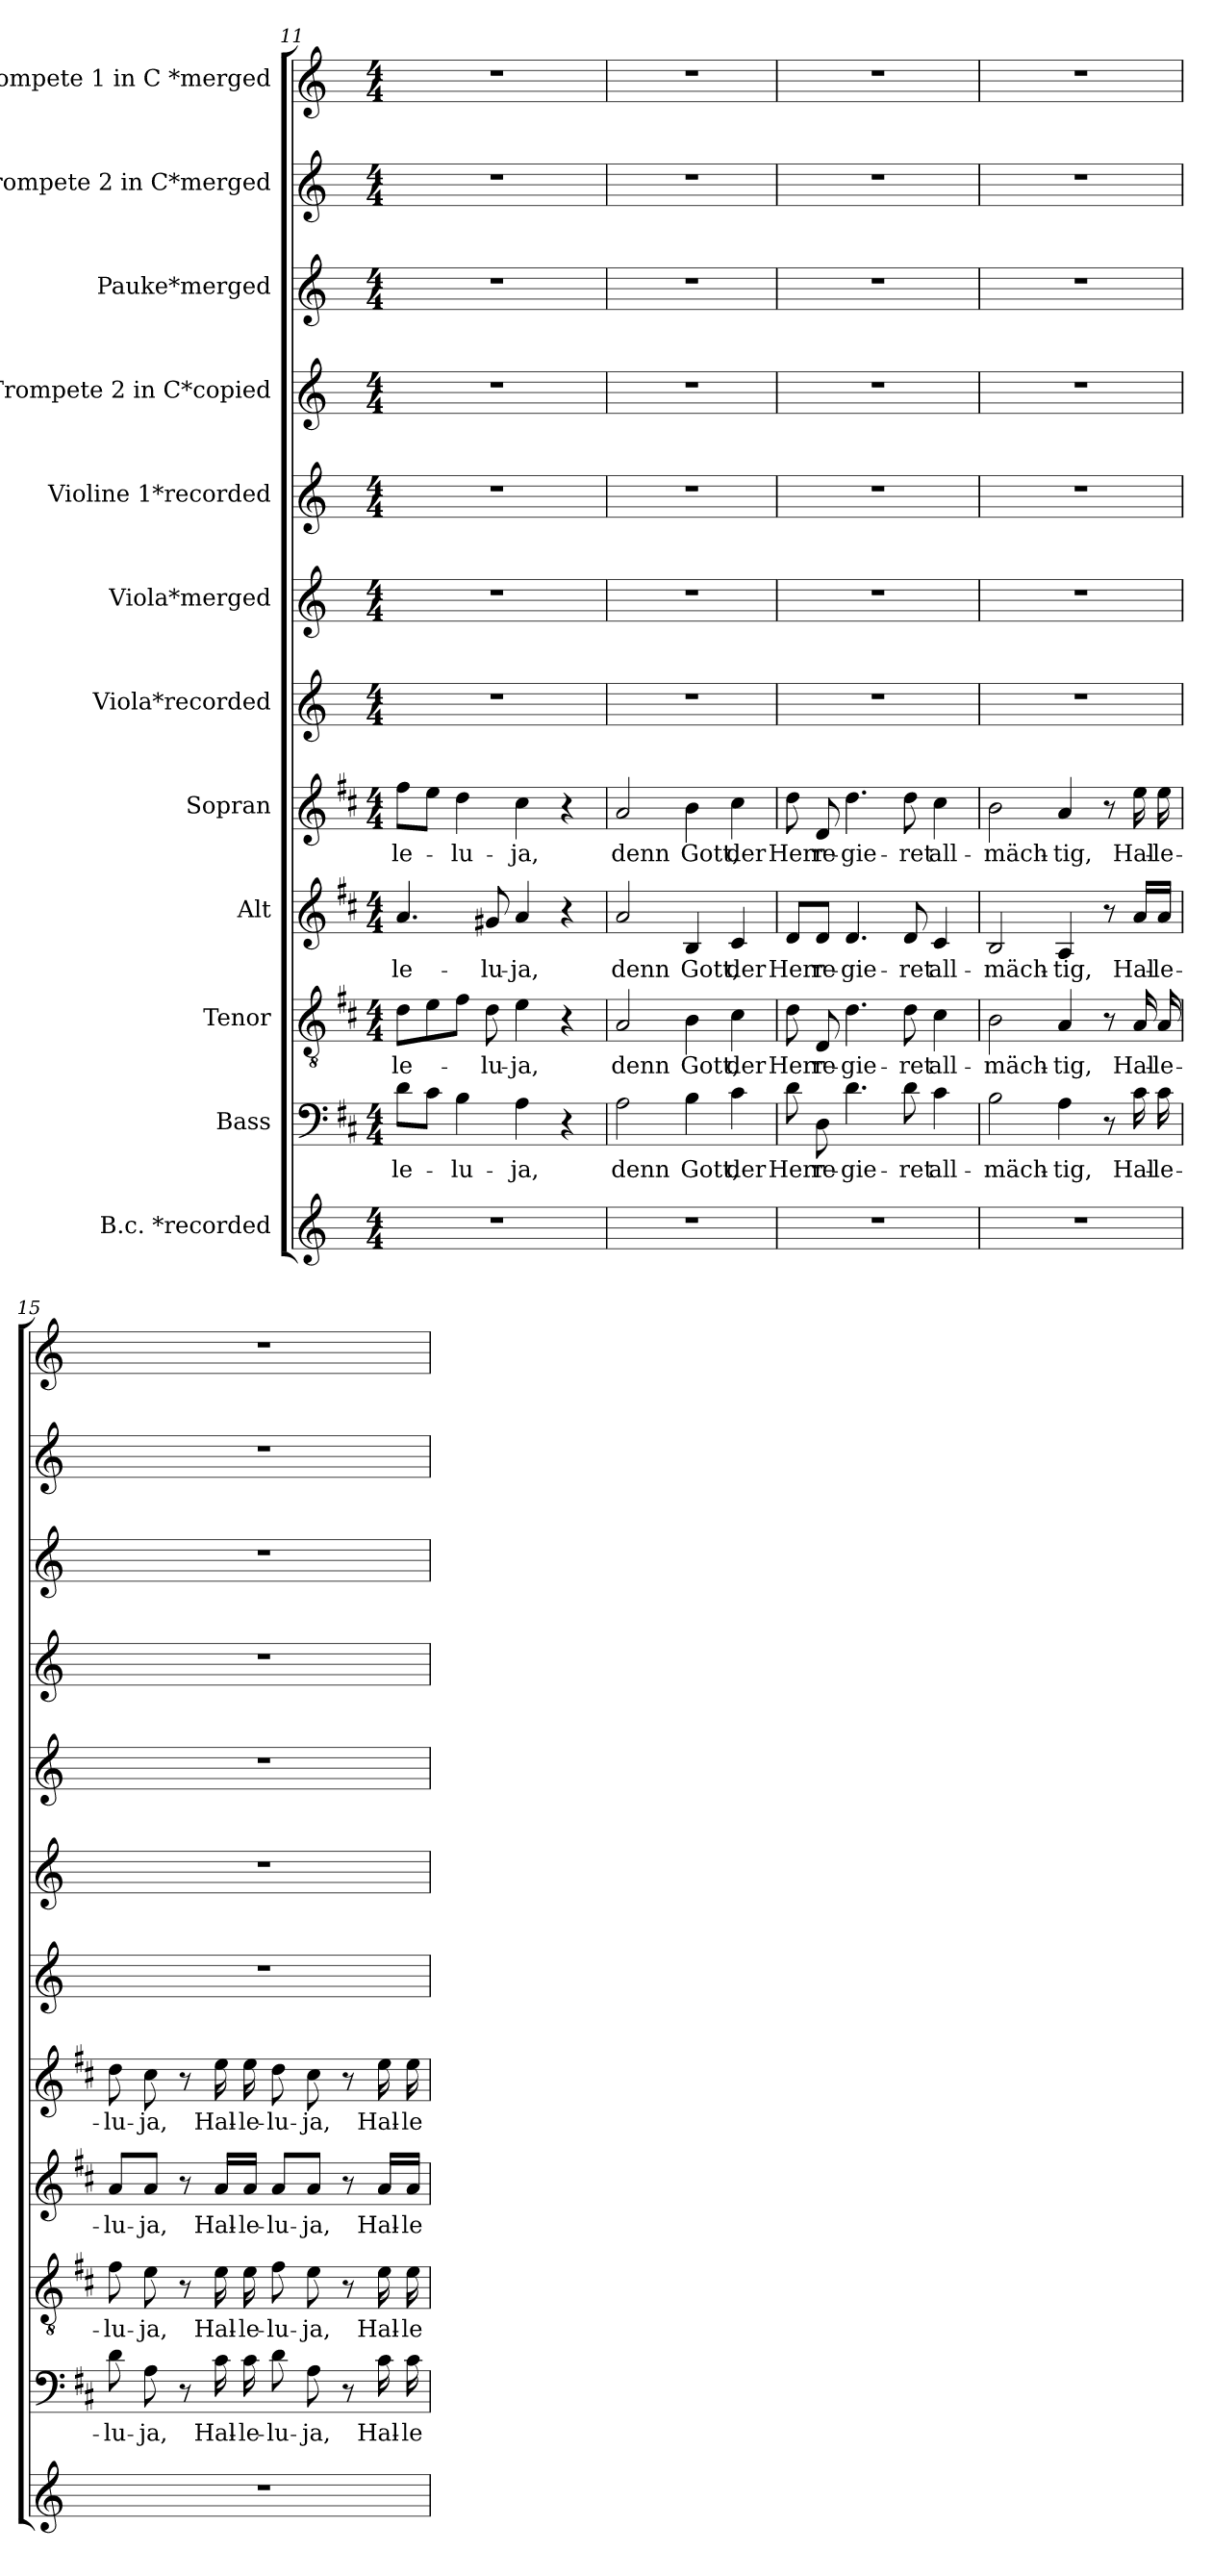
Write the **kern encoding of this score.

**kern	**kern	**text	**kern	**text	**kern	**text	**kern	**text	**kern	**kern	**kern	**kern	**kern	**kern	**kern
*part12	*part11	*part11	*part10	*part10	*part9	*part9	*part8	*part8	*part7	*part6	*part5	*part4	*part3	*part2	*part1
*staff12	*staff11	*staff11	*staff10	*staff10	*staff9	*staff9	*staff8	*staff8	*staff7	*staff6	*staff5	*staff4	*staff3	*staff2	*staff1
*I"B.c. *recorded	*I"Bass	*	*I"Tenor	*	*I"Alt	*	*I"Sopran	*	*I"Viola*recorded	*I"Viola*merged	*I"Violine 1*recorded	*I"Trompete 2 in C*copied	*I"Pauke*merged	*I"Trompete 2 in C*merged	*I"Trompete 1 in C *merged
*clefG2	*clefF4	*	*clefGv2	*	*clefG2	*	*clefG2	*	*clefG2	*clefG2	*clefG2	*clefG2	*clefG2	*clefG2	*clefG2
*k[]	*k[f#c#]	*	*k[f#c#]	*	*k[f#c#]	*	*k[f#c#]	*	*k[]	*k[]	*k[]	*k[]	*k[]	*k[]	*k[]
*C:	*D:	*	*D:	*	*D:	*	*D:	*	*C:	*C:	*C:	*C:	*C:	*C:	*C:
*M4/4	*M4/4	*	*M4/4	*	*M4/4	*	*M4/4	*	*M4/4	*M4/4	*M4/4	*M4/4	*M4/4	*M4/4	*M4/4
=11	=11	=11	=11	=11	=11	=11	=11	=11	=11	=11	=11	=11	=11	=11	=11
!	!	!LO:LY:b	!	!LO:LY:b	!	!LO:LY:b	!	!LO:LY:b	!	!	!	!	!	!	!
1r	8d\L	-le-	8d\L	-le-	4.a/	-le-	8ff#\L	-le-	1r	1r	1r	1r	1r	1r	1r
.	8c#\J	.	8e\	.	.	.	8ee\J	.	.	.	.	.	.	.	.
!	!	!LO:LY:b	!	!	!	!	!	!LO:LY:b	!	!	!	!	!	!	!
.	4B\	-lu-	8f#\J	.	.	.	4dd\	-lu-	.	.	.	.	.	.	.
!	!	!	!	!LO:LY:b	!	!LO:LY:b	!	!	!	!	!	!	!	!	!
.	.	.	8d\	-lu-	8g#X/	-lu-	.	.	.	.	.	.	.	.	.
!	!	!LO:LY:b	!	!LO:LY:b	!	!LO:LY:b	!	!LO:LY:b	!	!	!	!	!	!	!
.	4A\	-ja,	4e\	-ja,	4a/	-ja,	4cc#\	-ja,	.	.	.	.	.	.	.
.	4r	.	4r	.	4r	.	4r	.	.	.	.	.	.	.	.
=12	=12	=12	=12	=12	=12	=12	=12	=12	=12	=12	=12	=12	=12	=12	=12
!	!	!LO:LY:b	!	!LO:LY:b	!	!LO:LY:b	!	!LO:LY:b	!	!	!	!	!	!	!
1r	2A\	denn	2A/	denn	2a/	denn	2a/	denn	1r	1r	1r	1r	1r	1r	1r
!	!	!LO:LY:b	!	!LO:LY:b	!	!LO:LY:b	!	!LO:LY:b	!	!	!	!	!	!	!
.	4B\	Gott,	4B\	Gott,	4B/	Gott,	4b\	Gott,	.	.	.	.	.	.	.
!	!	!LO:LY:b	!	!LO:LY:b	!	!LO:LY:b	!	!LO:LY:b	!	!	!	!	!	!	!
.	4c#\	der	4c#\	der	4c#/	der	4cc#\	der	.	.	.	.	.	.	.
!!LO:PB:g=z
=13	=13	=13	=13	=13	=13	=13	=13	=13	=13	=13	=13	=13	=13	=13	=13
!	!	!LO:LY:b	!	!LO:LY:b	!	!LO:LY:b	!	!LO:LY:b	!	!	!	!	!	!	!
1r	8d\	Herr	8d\	Herr	8d/L	Herr	8dd\	Herr	1r	1r	1r	1r	1r	1r	1r
!	!	!LO:LY:b	!	!LO:LY:b	!	!LO:LY:b	!	!LO:LY:b	!	!	!	!	!	!	!
.	8D\	re-	8D/	re-	8d/J	re-	8d/	re-	.	.	.	.	.	.	.
!	!	!LO:LY:b	!	!LO:LY:b	!	!LO:LY:b	!	!LO:LY:b	!	!	!	!	!	!	!
.	4.d\	-gie-	4.d\	-gie-	4.d/	-gie-	4.dd\	-gie-	.	.	.	.	.	.	.
!	!	!LO:LY:b	!	!LO:LY:b	!	!LO:LY:b	!	!LO:LY:b	!	!	!	!	!	!	!
.	8d\	-ret	8d\	-ret	8d/	-ret	8dd\	-ret	.	.	.	.	.	.	.
!	!	!LO:LY:b	!	!LO:LY:b	!	!LO:LY:b	!	!LO:LY:b	!	!	!	!	!	!	!
.	4c#\	all-	4c#\	all-	4c#/	all-	4cc#\	all-	.	.	.	.	.	.	.
=14	=14	=14	=14	=14	=14	=14	=14	=14	=14	=14	=14	=14	=14	=14	=14
!	!	!LO:LY:b	!	!LO:LY:b	!	!LO:LY:b	!	!LO:LY:b	!	!	!	!	!	!	!
1r	2B\	-mäch-	2B\	-mäch-	2B/	-mäch-	2b\	-mäch-	1r	1r	1r	1r	1r	1r	1r
!	!	!LO:LY:b	!	!LO:LY:b	!	!LO:LY:b	!	!LO:LY:b	!	!	!	!	!	!	!
.	4A\	-tig,	4A/	-tig,	4A/	-tig,	4a/	-tig,	.	.	.	.	.	.	.
.	8r	.	8r	.	8r	.	8r	.	.	.	.	.	.	.	.
!	!	!LO:LY:b	!	!LO:LY:b	!	!LO:LY:b	!	!LO:LY:b	!	!	!	!	!	!	!
.	16c#\	Hal-	16A/	Hal-	16a/LL	Hal-	16ee\	Hal-	.	.	.	.	.	.	.
!	!	!LO:LY:b	!	!LO:LY:b	!	!LO:LY:b	!	!LO:LY:b	!	!	!	!	!	!	!
.	16c#\	-le-	16A/	-le-	16a/JJ	-le-	16ee\	-le-	.	.	.	.	.	.	.
=15	=15	=15	=15	=15	=15	=15	=15	=15	=15	=15	=15	=15	=15	=15	=15
!	!	!LO:LY:b	!	!LO:LY:b	!	!LO:LY:b	!	!LO:LY:b	!	!	!	!	!	!	!
1r	8d\	-lu-	8f#\	-lu-	8a/L	-lu-	8dd\	-lu-	1r	1r	1r	1r	1r	1r	1r
!	!	!LO:LY:b	!	!LO:LY:b	!	!LO:LY:b	!	!LO:LY:b	!	!	!	!	!	!	!
.	8A\	-ja,	8e\	-ja,	8a/J	-ja,	8cc#\	-ja,	.	.	.	.	.	.	.
.	8r	.	8r	.	8r	.	8r	.	.	.	.	.	.	.	.
!	!	!LO:LY:b	!	!LO:LY:b	!	!LO:LY:b	!	!LO:LY:b	!	!	!	!	!	!	!
.	16c#\	Hal-	16e\	Hal-	16a/LL	Hal-	16ee\	Hal-	.	.	.	.	.	.	.
!	!	!LO:LY:b	!	!LO:LY:b	!	!LO:LY:b	!	!LO:LY:b	!	!	!	!	!	!	!
.	16c#\	-le-	16e\	-le-	16a/JJ	-le-	16ee\	-le-	.	.	.	.	.	.	.
!	!	!LO:LY:b	!	!LO:LY:b	!	!LO:LY:b	!	!LO:LY:b	!	!	!	!	!	!	!
.	8d\	-lu-	8f#\	-lu-	8a/L	-lu-	8dd\	-lu-	.	.	.	.	.	.	.
!	!	!LO:LY:b	!	!LO:LY:b	!	!LO:LY:b	!	!LO:LY:b	!	!	!	!	!	!	!
.	8A\	-ja,	8e\	-ja,	8a/J	-ja,	8cc#\	-ja,	.	.	.	.	.	.	.
.	8r	.	8r	.	8r	.	8r	.	.	.	.	.	.	.	.
!	!	!LO:LY:b	!	!LO:LY:b	!	!LO:LY:b	!	!LO:LY:b	!	!	!	!	!	!	!
.	16c#\	Hal-	16e\	Hal-	16a/LL	Hal-	16ee\	Hal-	.	.	.	.	.	.	.
!	!	!LO:LY:b	!	!LO:LY:b	!	!LO:LY:b	!	!LO:LY:b	!	!	!	!	!	!	!
.	16c#\	-le-	16e\	-le-	16a/JJ	-le-	16ee\	-le-	.	.	.	.	.	.	.
=	=	=	=	=	=	=	=	=	=	=	=	=	=	=	=
*-	*-	*-	*-	*-	*-	*-	*-	*-	*-	*-	*-	*-	*-	*-	*-
